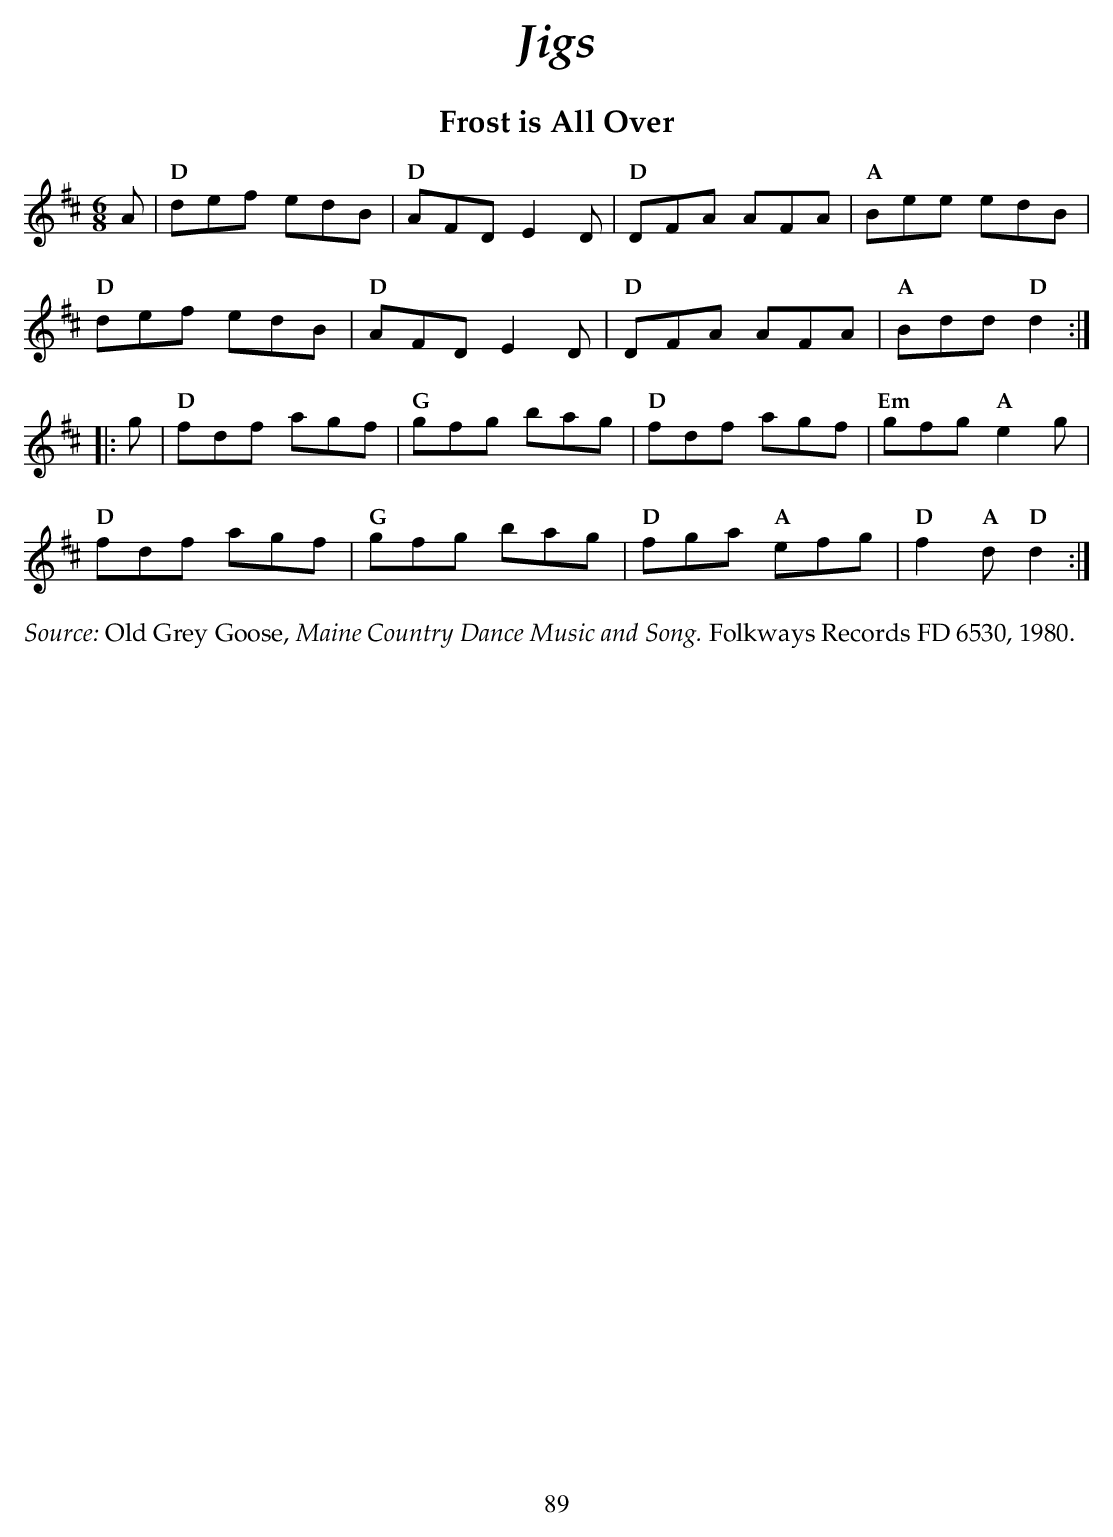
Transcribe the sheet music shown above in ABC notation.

X:1
T:Frost is All Over
M:6/8
L:1/8
K:D
  A |\
"D" def edB | "D" AFD E2D | "D" DFA AFA | "A" Bee edB |
"D" def edB | "D" AFD E2D | "D" DFA AFA | "A" Bdd "D" d2 :|
|:g |\
"D" fdf agf | "G" gfg bag | "D" fdf agf | "Em" gfg "A" e2g |
"D" fdf agf | "G" gfg bag | "D" fga "A" efg | "D" f2 "A" d "D" d2 :|
